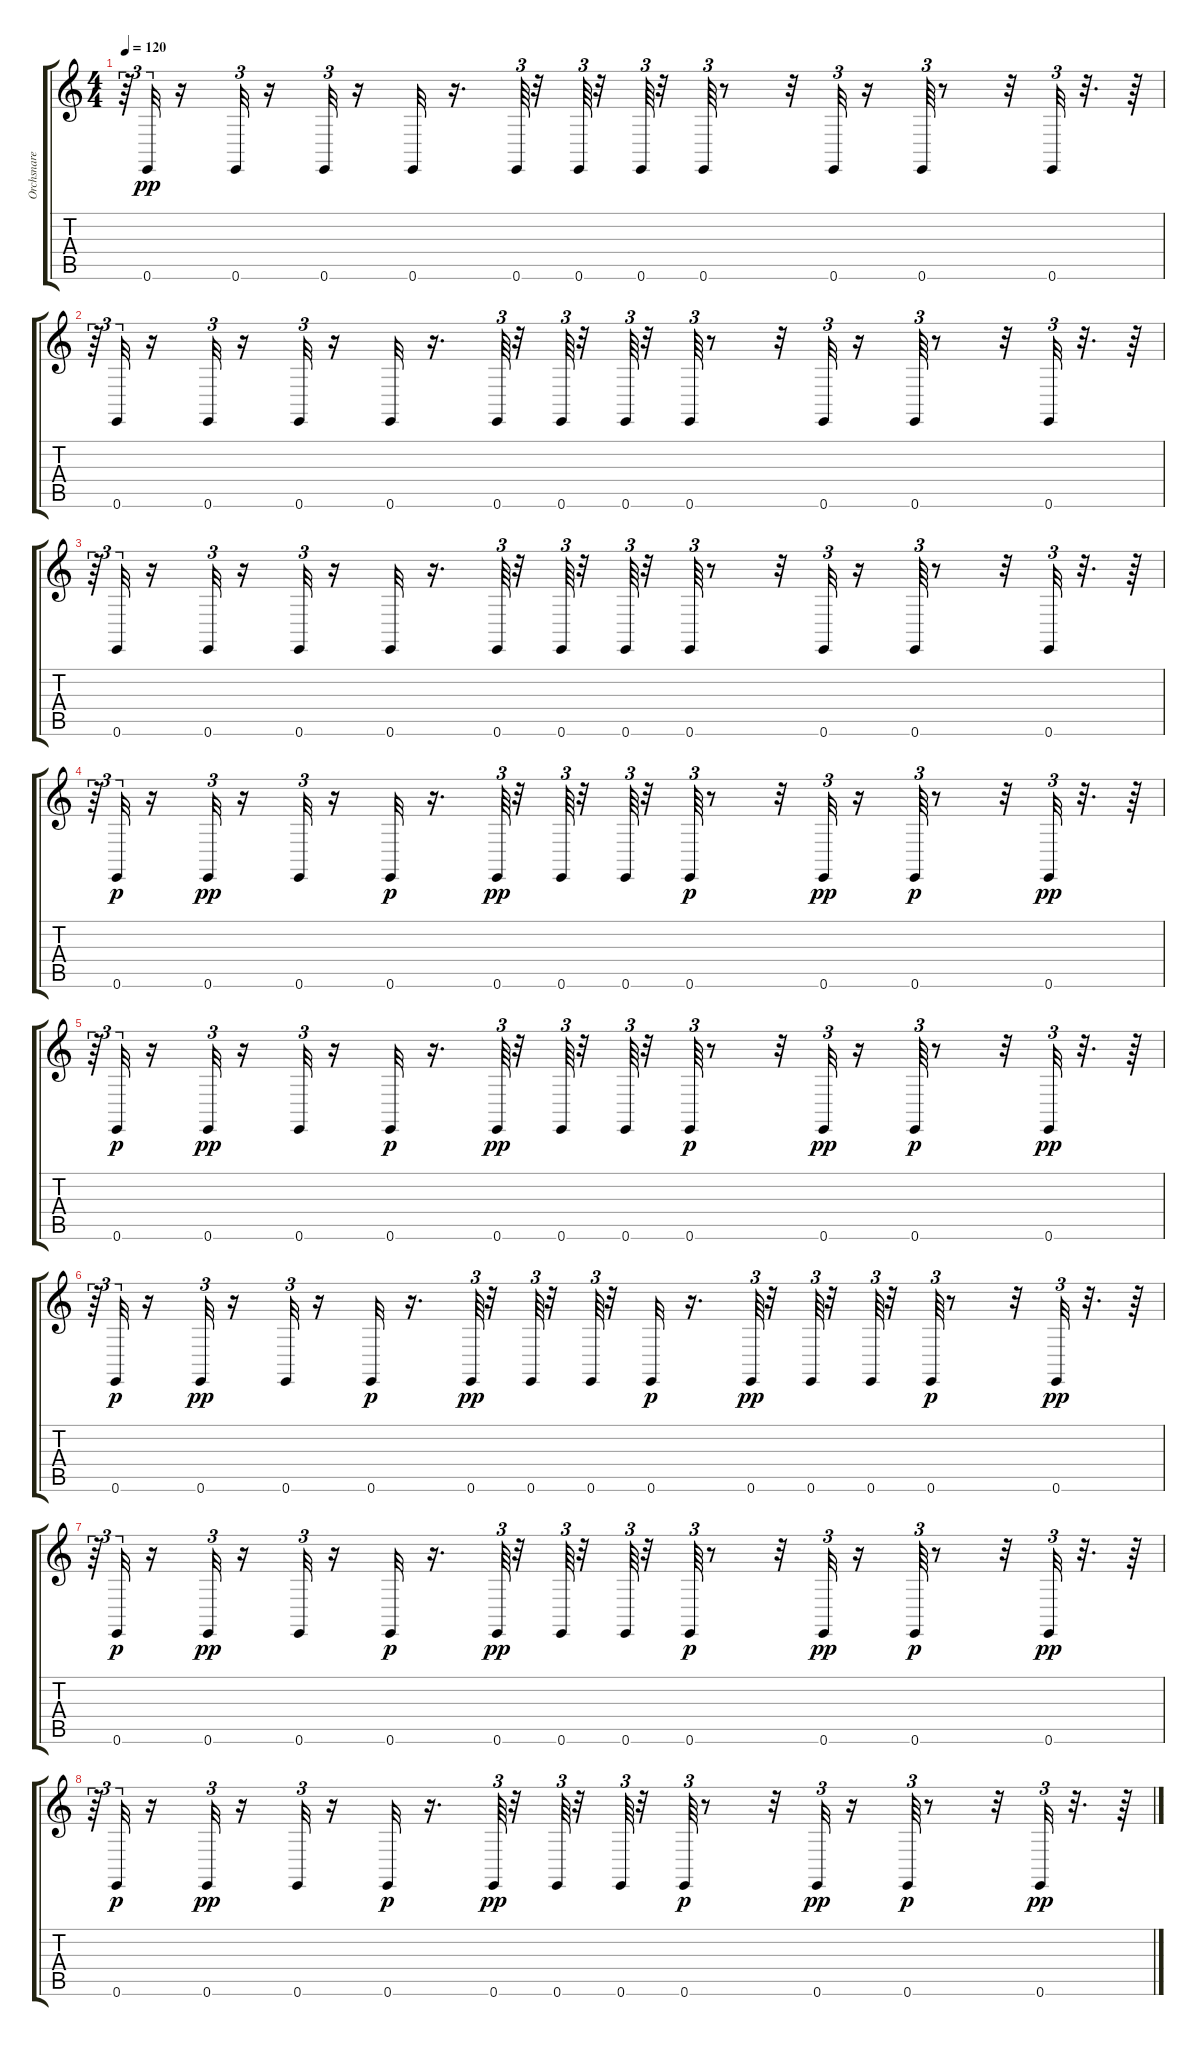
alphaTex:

\track ("Orchsnare" "Orchsnare") {instrument stringensemble1}
\staff {score tabs}
\tuning (E4 B3 G3 D3 A2 E2) {hide}
\ts (4 4)
\tempo 120
\clef g2
\ks c
r.64{tu (3 2) dy pp} 0.6.32{tu (3 2)} r.16 0.6.32{tu (3 2)} r.16 0.6.32{tu (3 2)} r.16 0.6.32 r.16{d} 0.6.64{tu (3 2)} r.32 0.6.64{tu (3 2)} r.32 0.6.64{tu (3 2)} r.32 0.6.64{tu (3 2)} r.8 r.32 0.6.32{tu (3 2)} r.16 0.6.64{tu (3 2)} r.8 r.32 0.6.32{tu (3 2)} r.32{d} r.64 |
r.64{tu (3 2)} 0.6.32{tu (3 2)} r.16 0.6.32{tu (3 2)} r.16 0.6.32{tu (3 2)} r.16 0.6.32 r.16{d} 0.6.64{tu (3 2)} r.32 0.6.64{tu (3 2)} r.32 0.6.64{tu (3 2)} r.32 0.6.64{tu (3 2)} r.8 r.32 0.6.32{tu (3 2)} r.16 0.6.64{tu (3 2)} r.8 r.32 0.6.32{tu (3 2)} r.32{d} r.64 |
r.64{tu (3 2)} 0.6.32{tu (3 2)} r.16 0.6.32{tu (3 2)} r.16 0.6.32{tu (3 2)} r.16 0.6.32 r.16{d} 0.6.64{tu (3 2)} r.32 0.6.64{tu (3 2)} r.32 0.6.64{tu (3 2)} r.32 0.6.64{tu (3 2)} r.8 r.32 0.6.32{tu (3 2)} r.16 0.6.64{tu (3 2)} r.8 r.32 0.6.32{tu (3 2)} r.32{d} r.64 |
r.64{tu (3 2)} 0.6.32{tu (3 2) dy p} r.16 0.6.32{tu (3 2) dy pp} r.16 0.6.32{tu (3 2)} r.16 0.6.32{dy p} r.16{d} 0.6.64{tu (3 2) dy pp} r.32 0.6.64{tu (3 2)} r.32 0.6.64{tu (3 2)} r.32 0.6.64{tu (3 2) dy p} r.8 r.32 0.6.32{tu (3 2) dy pp} r.16 0.6.64{tu (3 2) dy p} r.8 r.32 0.6.32{tu (3 2) dy pp} r.32{d} r.64 |
r.64{tu (3 2)} 0.6.32{tu (3 2) dy p} r.16 0.6.32{tu (3 2) dy pp} r.16 0.6.32{tu (3 2)} r.16 0.6.32{dy p} r.16{d} 0.6.64{tu (3 2) dy pp} r.32 0.6.64{tu (3 2)} r.32 0.6.64{tu (3 2)} r.32 0.6.64{tu (3 2) dy p} r.8 r.32 0.6.32{tu (3 2) dy pp} r.16 0.6.64{tu (3 2) dy p} r.8 r.32 0.6.32{tu (3 2) dy pp} r.32{d} r.64 |
r.64{tu (3 2)} 0.6.32{tu (3 2) dy p} r.16 0.6.32{tu (3 2) dy pp} r.16 0.6.32{tu (3 2)} r.16 0.6.32{dy p} r.16{d} 0.6.64{tu (3 2) dy pp} r.32 0.6.64{tu (3 2)} r.32 0.6.64{tu (3 2)} r.32 0.6.32{dy p} r.16{d} 0.6.64{tu (3 2) dy pp} r.32 0.6.64{tu (3 2)} r.32 0.6.64{tu (3 2)} r.32 0.6.64{tu (3 2) dy p} r.8 r.32 0.6.32{tu (3 2) dy pp} r.32{d} r.64 |
r.64{tu (3 2)} 0.6.32{tu (3 2) dy p} r.16 0.6.32{tu (3 2) dy pp} r.16 0.6.32{tu (3 2)} r.16 0.6.32{dy p} r.16{d} 0.6.64{tu (3 2) dy pp} r.32 0.6.64{tu (3 2)} r.32 0.6.64{tu (3 2)} r.32 0.6.64{tu (3 2) dy p} r.8 r.32 0.6.32{tu (3 2) dy pp} r.16 0.6.64{tu (3 2) dy p} r.8 r.32 0.6.32{tu (3 2) dy pp} r.32{d} r.64 |
r.64{tu (3 2)} 0.6.32{tu (3 2) dy p} r.16 0.6.32{tu (3 2) dy pp} r.16 0.6.32{tu (3 2)} r.16 0.6.32{dy p} r.16{d} 0.6.64{tu (3 2) dy pp} r.32 0.6.64{tu (3 2)} r.32 0.6.64{tu (3 2)} r.32 0.6.64{tu (3 2) dy p} r.8 r.32 0.6.32{tu (3 2) dy pp} r.16 0.6.64{tu (3 2) dy p} r.8 r.32 0.6.32{tu (3 2) dy pp} r.32{d} r.64
